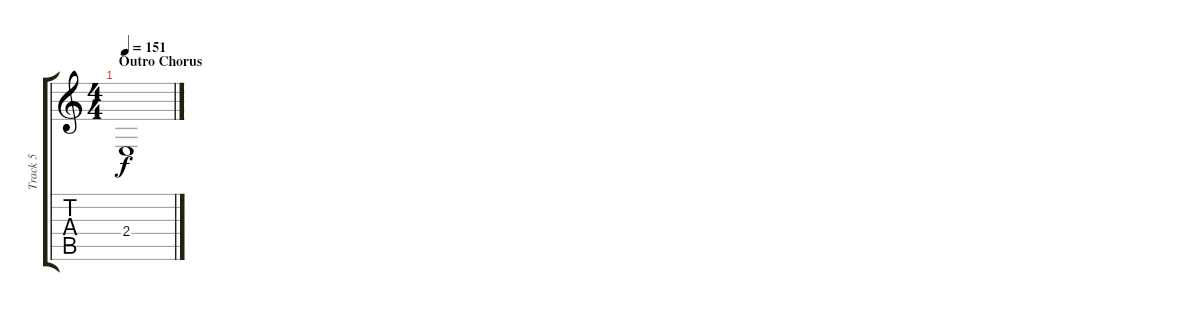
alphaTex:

\track ("Track 5" "Track 5") {instrument vibraphone}
\staff {score tabs}
\tuning (E4 B3 G3 D3 A2 E2) {hide}
\ts (4 4)
\section ("" "Outro Chorus")
\tempo 151
\clef g2
\ks c
2.4{t}.1{dy f}
